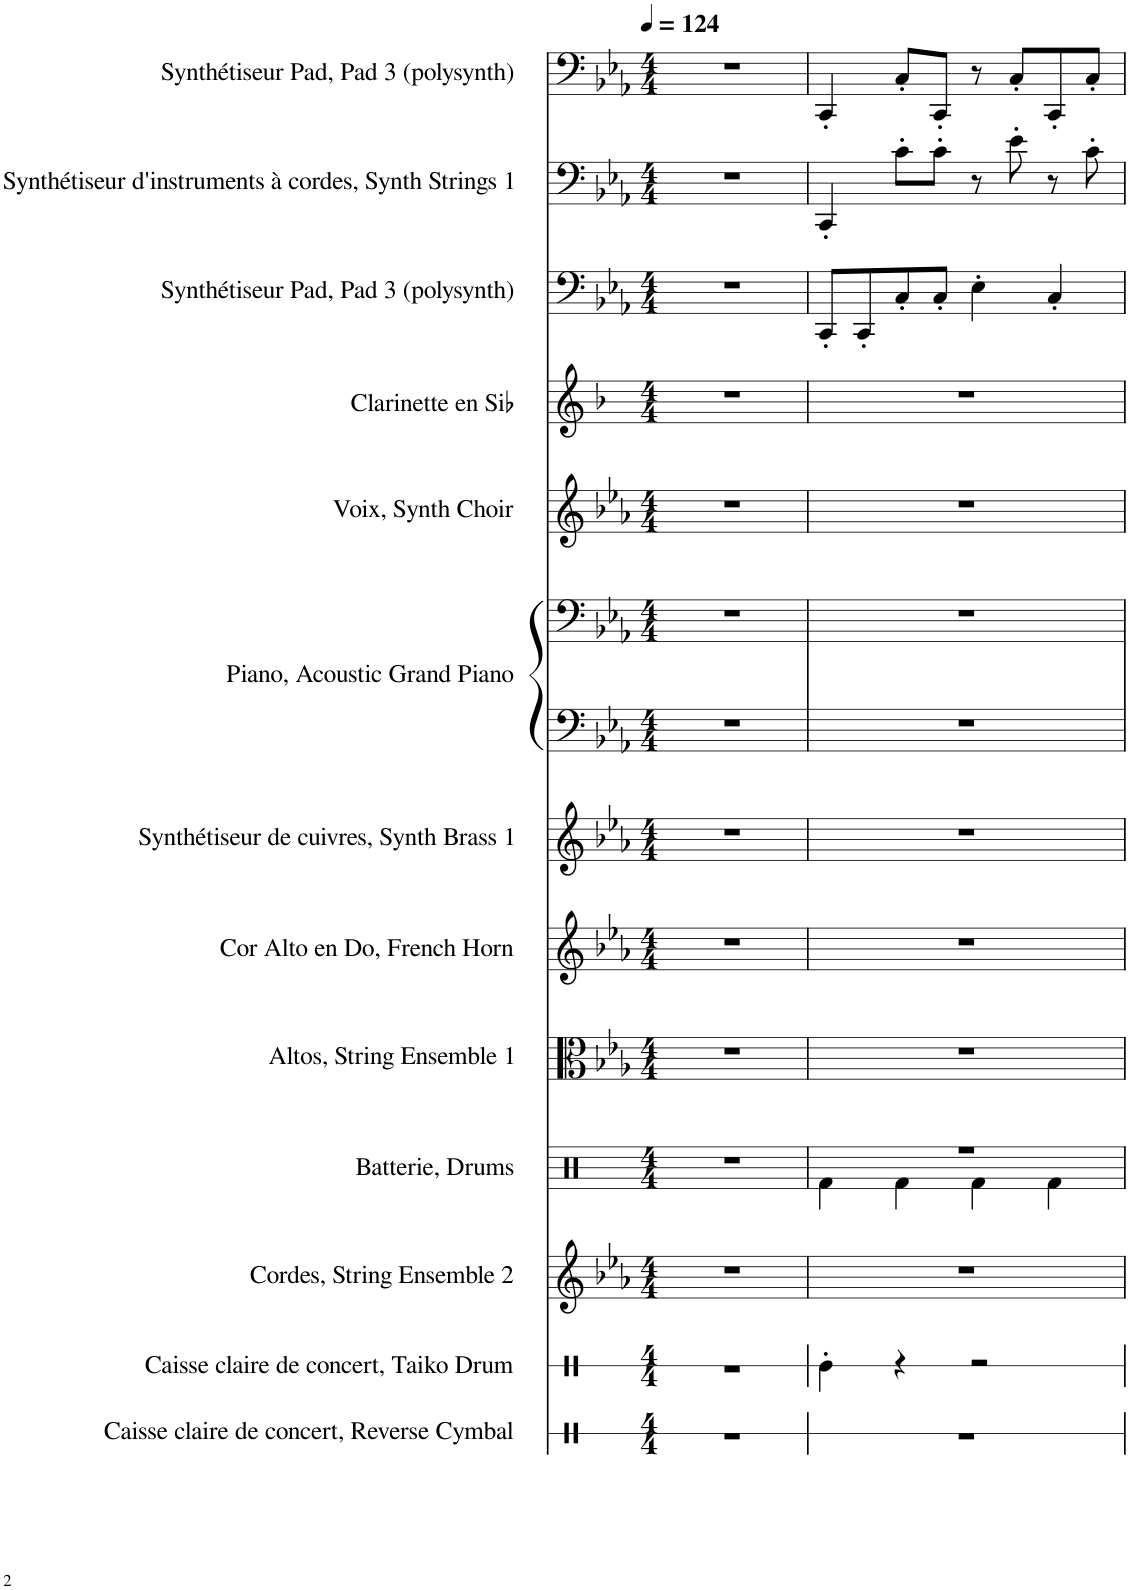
**kern	**kern	**kern	**kern	**kern	**kern	**kern	**kern	**kern	**kern	**kern	**kern	**kern	**kern
*part13	*part12	*part11	*part10	*part9	*part8	*part7	*part6	*part6	*part5	*part4	*part3	*part2	*part1
*staff14	*staff13	*staff12	*staff11	*staff10	*staff9	*staff8	*staff7	*staff6	*staff5	*staff4	*staff3	*staff2	*staff1
*I"Caisse claire de concert, Reverse Cymbal	*I"Caisse claire de concert, Taiko Drum	*I"Cordes, String Ensemble 2	*I"Batterie, Drums	*I"Altos, String Ensemble 1	*I"Cor Alto en Do, French Horn	*I"Synthétiseur de cuivres, Synth Brass 1	*I"Piano, Acoustic Grand Piano	*	*I"Voix, Synth Choir	*I"Clarinette en Sib	*I"Synthétiseur Pad, Pad 3 (polysynth)	*I"Synthétiseur d'instruments à cordes, Synth Strings 1	*I"Synthétiseur Pad, Pad 3 (polysynth)
*I'C.C. Con.	*I'C.C. Con.	*I'St.	*I'Bat.	*I'Alt.	*I'Cor Do	*I'Synth.	*I'Pia.	*	*I'Vx.	*I'Clar. Sib	*I'Synth.	*I'Synth.	*I'Synth.
*stria1	*stria1	*	*	*	*	*	*	*	*	*	*	*	*
*clefX	*clefX	*clefG2	*clefX	*clefC3	*clefG2	*clefG2	*clefF4	*clefF4	*clefG2	*clefG2	*clefF4	*clefF4	*clefF4
*	*	*	*	*	*Trd4c7	*	*	*	*	*Trd1c2	*	*	*
*k[b-e-a-]	*k[b-e-a-]	*k[b-e-a-]	*k[]	*k[b-e-a-]	*k[b-e-a-]	*k[b-e-a-]	*k[b-e-a-]	*k[b-e-a-]	*k[b-e-a-]	*k[b-]	*k[b-e-a-]	*k[b-e-a-]	*k[b-e-a-]
*M4/4	*M4/4	*M4/4	*M4/4	*M4/4	*M4/4	*M4/4	*M4/4	*M4/4	*M4/4	*M4/4	*M4/4	*M4/4	*M4/4
*MM124	*MM124	*MM124	*MM124	*MM124	*MM124	*MM124	*MM124	*MM124	*MM124	*MM124	*MM124	*MM124	*MM124
=1	=1	=1	=1	=1	=1	=1	=1	=1	=1	=1	=1	=1	=1
1r	1r	1r	1r	1r	1r	1r	1r	1r	1r	1r	1r	1r	1r
=2	=2	=2	=2	=2	=2	=2	=2	=2	=2	=2	=2	=2	=2
*	*	*	*^	*	*	*	*	*	*	*	*	*	*
1r	4Re'\	1r	1r	4Rf\	1r	1r	1r	1r	1r	1r	1r	8CC'/L	4CC'/	4CC'/
.	.	.	.	.	.	.	.	.	.	.	.	8CC'/	.	.
.	4r	.	.	4Rf\	.	.	.	.	.	.	.	8C'/	8c'\L	8C'/L
.	.	.	.	.	.	.	.	.	.	.	.	8C'/J	8c'\J	8CC'/J
.	2r	.	.	4Rf\	.	.	.	.	.	.	.	4E-'\	8r	8r
.	.	.	.	.	.	.	.	.	.	.	.	.	8e-'\	8C'/L
.	.	.	.	4Rf\	.	.	.	.	.	.	.	4C'/	8r	8CC'/
.	.	.	.	.	.	.	.	.	.	.	.	.	8c'\	8C'/J
*	*	*	*v	*v	*	*	*	*	*	*	*	*	*	*
=	=	=	=	=	=	=	=	=	=	=	=	=	=
*-	*-	*-	*-	*-	*-	*-	*-	*-	*-	*-	*-	*-	*-
